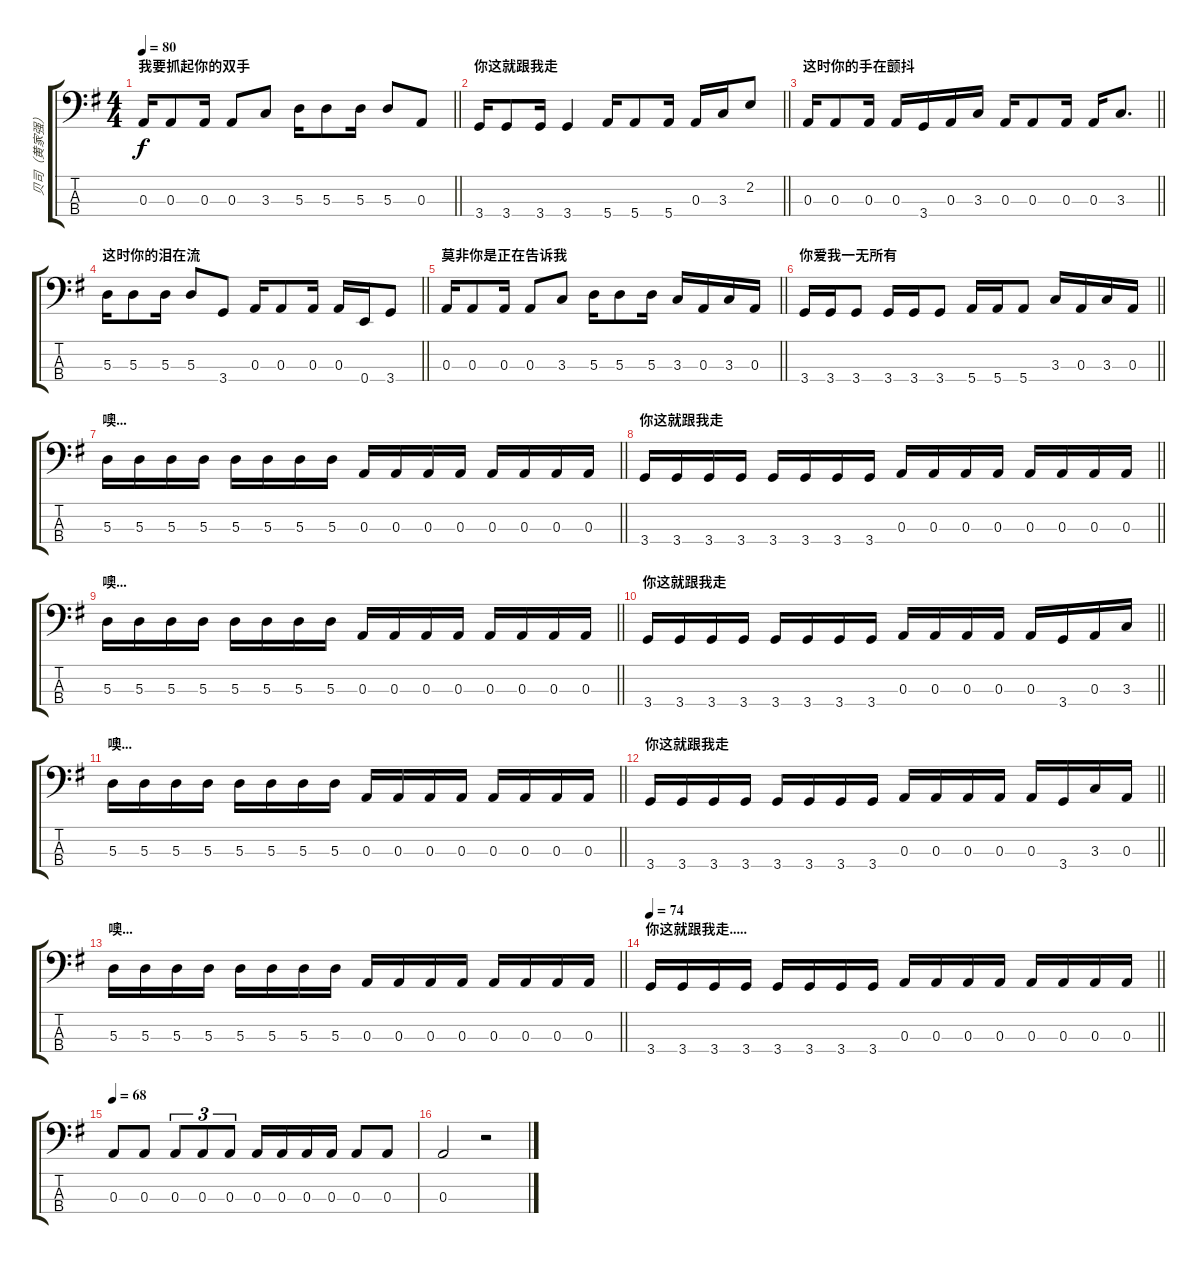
\track ("贝司（黄家强）" "贝司（黄家强）") {instrument electricbassfinger}
\staff {score tabs}
\tuning (G2 D2 A1 E1) {hide}
\ts (4 4)
\section ("" "我要抓起你的双手")
\tempo 80
\clef f4
\barLineRight lightlight
\ks g
0.3.16{dy f} 0.3.8 0.3.16 0.3.8 3.3.8 5.3.16 5.3.8 5.3.16 5.3.8 0.3.8 |
\section ("" "你这就跟我走")
\barLineRight lightlight
3.4.16 3.4.8 3.4.16 3.4.4 5.4.16 5.4.8 5.4.16 0.3.16 3.3.16 2.2.8 |
\section ("" "这时你的手在颤抖")
\barLineRight lightlight
0.3.16 0.3.8 0.3.16 0.3.16 3.4.16 0.3.16 3.3.16 0.3.16 0.3.8 0.3.16 0.3.16 3.3.8{d} |
\section ("" "这时你的泪在流")
\barLineRight lightlight
5.3.16 5.3.8 5.3.16 5.3.8 3.4.8 0.3.16 0.3.8 0.3.16 0.3.16 0.4.16 3.4.8 |
\section ("" "莫非你是正在告诉我")
\barLineRight lightlight
0.3.16 0.3.8 0.3.16 0.3.8 3.3.8 5.3.16 5.3.8 5.3.16 3.3.16 0.3.16 3.3.16 0.3.16 |
\section ("" "你爱我一无所有")
\barLineRight lightlight
3.4.16 3.4.16 3.4.8 3.4.16 3.4.16 3.4.8 5.4.16 5.4.16 5.4.8 3.3.16 0.3.16 3.3.16 0.3.16 |
\section ("" "噢...")
\barLineRight lightlight
5.3.16 5.3.16 5.3.16 5.3.16 5.3.16 5.3.16 5.3.16 5.3.16 0.3.16 0.3.16 0.3.16 0.3.16 0.3.16 0.3.16 0.3.16 0.3.16 |
\section ("" "你这就跟我走")
\barLineRight lightlight
3.4.16 3.4.16 3.4.16 3.4.16 3.4.16 3.4.16 3.4.16 3.4.16 0.3.16 0.3.16 0.3.16 0.3.16 0.3.16 0.3.16 0.3.16 0.3.16 |
\section ("" "噢...")
\barLineRight lightlight
5.3.16 5.3.16 5.3.16 5.3.16 5.3.16 5.3.16 5.3.16 5.3.16 0.3.16 0.3.16 0.3.16 0.3.16 0.3.16 0.3.16 0.3.16 0.3.16 |
\section ("" "你这就跟我走")
\barLineRight lightlight
3.4.16 3.4.16 3.4.16 3.4.16 3.4.16 3.4.16 3.4.16 3.4.16 0.3.16 0.3.16 0.3.16 0.3.16 0.3.16 3.4.16 0.3.16 3.3.16 |
\section ("" "噢...")
\barLineRight lightlight
5.3.16 5.3.16 5.3.16 5.3.16 5.3.16 5.3.16 5.3.16 5.3.16 0.3.16 0.3.16 0.3.16 0.3.16 0.3.16 0.3.16 0.3.16 0.3.16 |
\section ("" "你这就跟我走")
\barLineRight lightlight
3.4.16 3.4.16 3.4.16 3.4.16 3.4.16 3.4.16 3.4.16 3.4.16 0.3.16 0.3.16 0.3.16 0.3.16 0.3.16 3.4.16 3.3.16 0.3.16 |
\section ("" "噢...")
\barLineRight lightlight
5.3.16 5.3.16 5.3.16 5.3.16 5.3.16 5.3.16 5.3.16 5.3.16 0.3.16 0.3.16 0.3.16 0.3.16 0.3.16 0.3.16 0.3.16 0.3.16 |
\section ("" "你这就跟我走.....")
\tempo 74
\barLineRight lightlight
3.4.16 3.4.16 3.4.16 3.4.16 3.4.16 3.4.16 3.4.16 3.4.16 0.3.16 0.3.16 0.3.16 0.3.16 0.3.16 0.3.16 0.3.16 0.3.16 |
\tempo 68
0.3.8 0.3.8 0.3.8{tu (3 2)} 0.3.8{tu (3 2)} 0.3.8{tu (3 2)} 0.3.16 0.3.16 0.3.16 0.3.16 0.3.8 0.3.8 |
0.3.2 r.2
